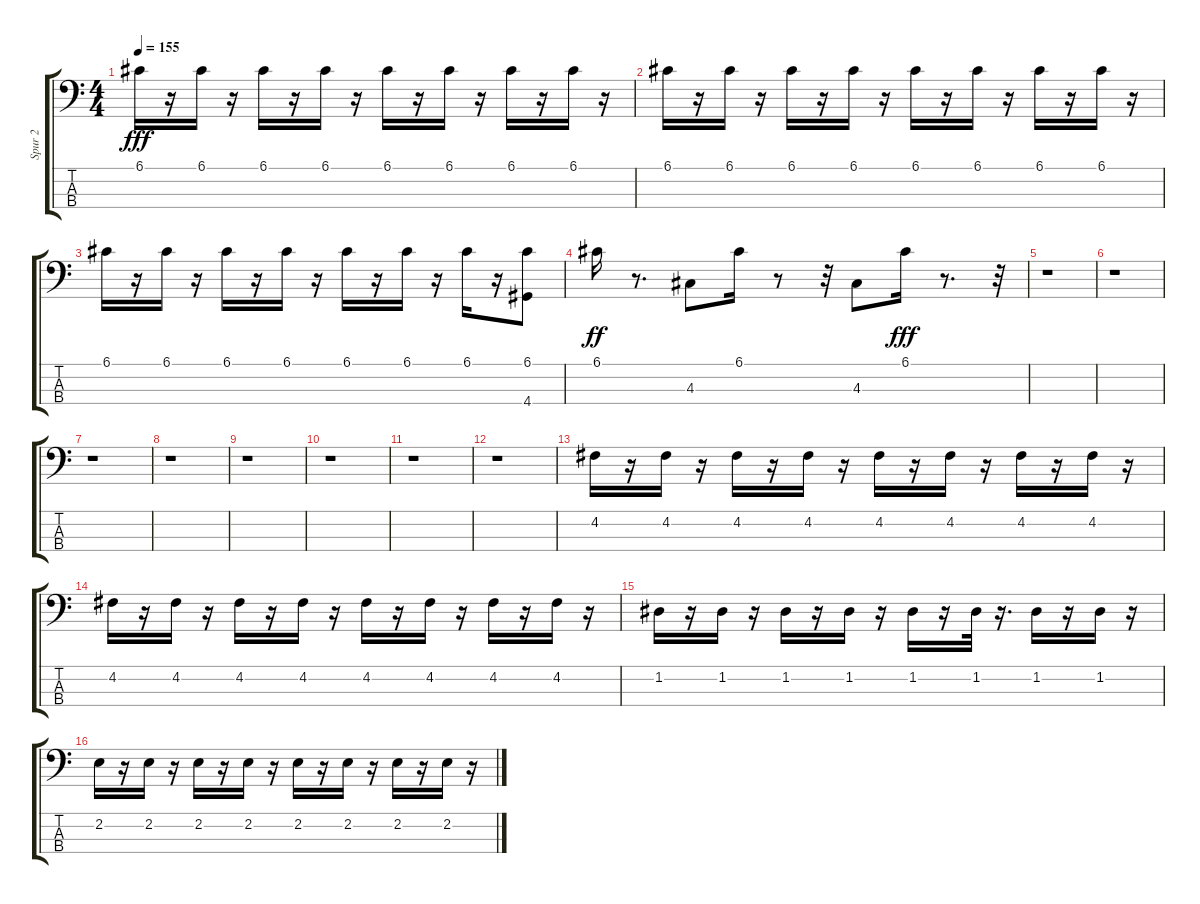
\track ("Spur 2" "Spur 2") {instrument electricbassfinger}
\staff {score tabs}
\tuning (G2 D2 A1 E1) {hide}
\ts (4 4)
\tempo 155
\clef f4
\ks c
6.1.16{dy fff} r.16 6.1.16 r.16 6.1.16 r.16 6.1.16 r.16 6.1.16 r.16 6.1.16 r.16 6.1.16 r.16 6.1.16 r.16 |
6.1.16 r.16 6.1.16 r.16 6.1.16 r.16 6.1.16 r.16 6.1.16 r.16 6.1.16 r.16 6.1.16 r.16 6.1.16 r.16 |
6.1.16 r.16 6.1.16 r.16 6.1.16 r.16 6.1.16 r.16 6.1.16 r.16 6.1.16 r.16 6.1.16 r.16 (6.1 4.4).8 |
6.1.16{dy ff} r.8{d} 4.3.8 6.1.16 r.8 r.32 4.3.8 6.1.16{dy fff} r.8{d} r.32 |
r.1 |
r.1 |
r.1 |
r.1 |
r.1 |
r.1 |
r.1 |
r.1 |
4.2.16 r.16 4.2.16 r.16 4.2.16 r.16 4.2.16 r.16 4.2.16 r.16 4.2.16 r.16 4.2.16 r.16 4.2.16 r.16 |
4.2.16 r.16 4.2.16 r.16 4.2.16 r.16 4.2.16 r.16 4.2.16 r.16 4.2.16 r.16 4.2.16 r.16 4.2.16 r.16 |
1.2.16 r.16 1.2.16 r.16 1.2.16 r.16 1.2.16 r.16 1.2.16 r.16 1.2.32 r.16{d} 1.2.16 r.16 1.2.16 r.16 |
2.2.16 r.16 2.2.16 r.16 2.2.16 r.16 2.2.16 r.16 2.2.16 r.16 2.2.16 r.16 2.2.16 r.16 2.2.16 r.16
